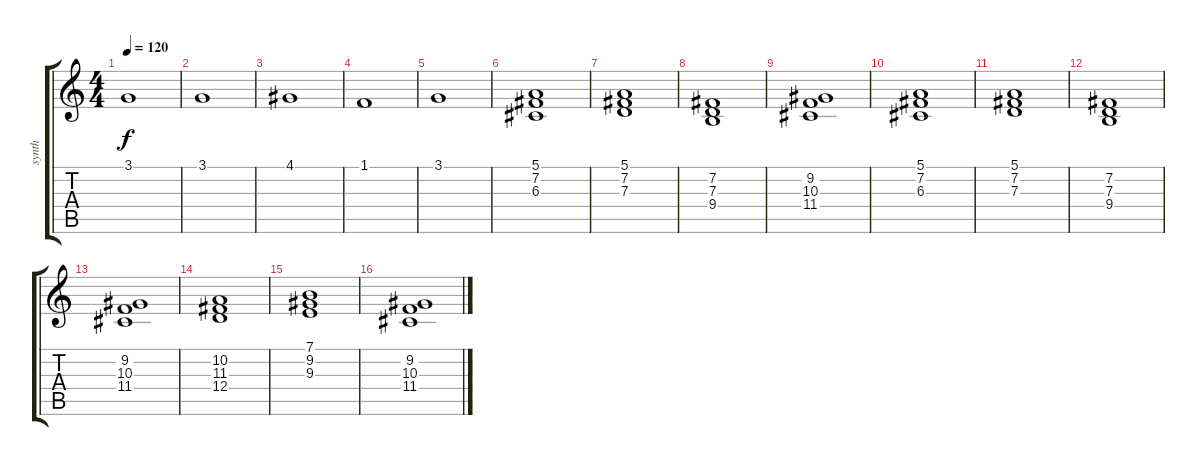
\track ("synth" "synth") {instrument pad7halo}
\staff {score tabs}
\tuning (E4 B3 G3 D3 A2 E2) {hide}
\ts (4 4)
\tempo 120
\clef g2
\ks c
3.1.1{dy f} |
3.1.1 |
4.1.1 |
1.1.1 |
3.1.1 |
(5.1 7.2 6.3).1 |
(5.1 7.2 7.3).1 |
(7.2 7.3 9.4).1 |
(9.2 10.3 11.4).1 |
(5.1 7.2 6.3).1 |
(5.1 7.2 7.3).1 |
(7.2 7.3 9.4).1 |
(9.2 10.3 11.4).1 |
(10.2 11.3 12.4).1 |
(7.1 9.2 9.3).1 |
(9.2 10.3 11.4).1
